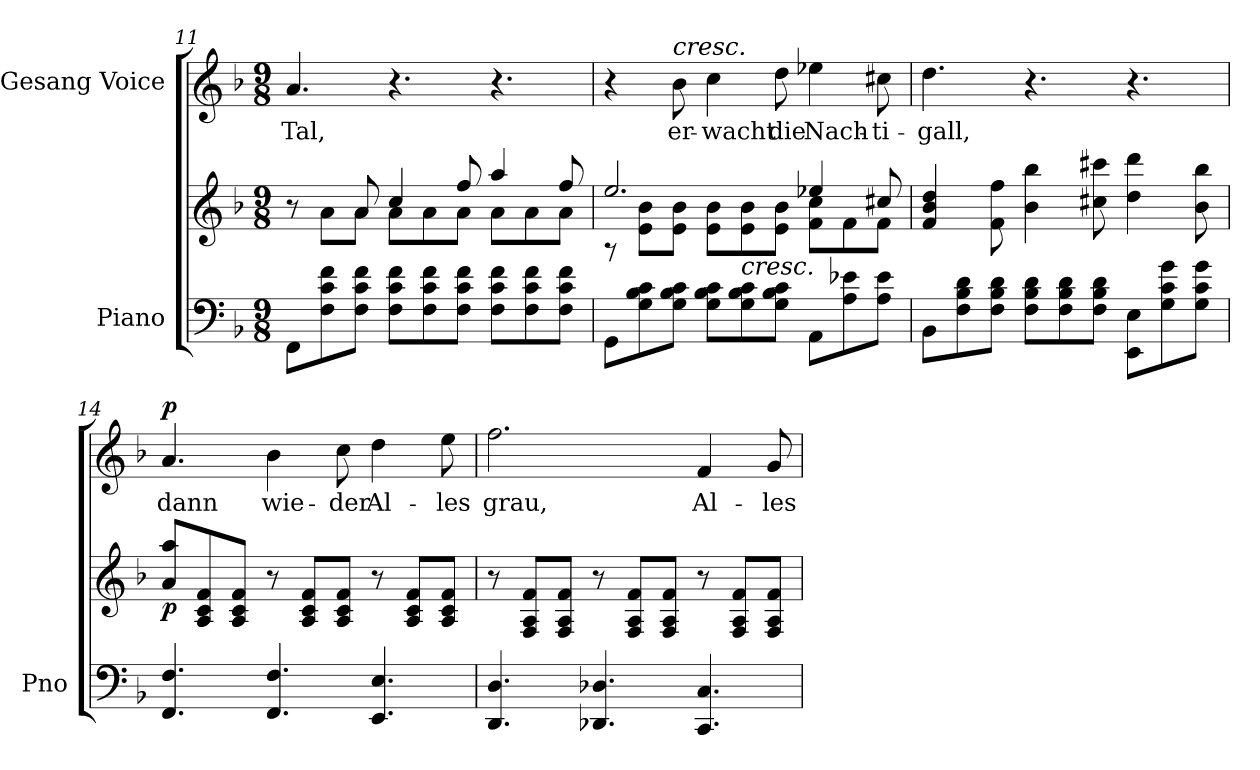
**kern	**kern	**dynam	**kern	**text	**dynam
*part2	*part2	*part2	*part1	*part1	*part1
*staff3	*staff2	*staff2/3	*staff1	*staff1	*staff1
*I"Piano	*	*	*I"Gesang Voice	*	*
*I'Pno	*	*	*	*	*
*clefF4	*clefG2	*	*clefG2	*	*
*k[b-]	*k[b-]	*	*k[b-]	*	*
*M9/8	*M9/8	*	*M9/8	*	*
=11	=11	=11	=11	=11	=11
*	*^	*	*	*	*
!	!	!	!	!	!LO:LY:b	!
8FF\L	8r	4ryy	.	4.a/	Tal,	.
8F\ 8c\ 8f\	8a\L	.	.	.	.	.
8F\ 8c\ 8f\J	8a\J	8a/	.	.	.	.
8F\ 8c\ 8f\L	8a\L	4cc/	.	4.r	.	.
8F\ 8c\ 8f\	8a\	.	.	.	.	.
8F\ 8c\ 8f\J	8a\J	8ff/	.	.	.	.
8F\ 8c\ 8f\L	8a\L	4aa/	.	4.r	.	.
8F\ 8c\ 8f\	8a\	.	.	.	.	.
8F\ 8c\ 8f\J	8a\J	8ff/	.	.	.	.
=12	=12	=12	=12	=12	=12	=12
8GG\L	8rA	2.ee/	.	4r	.	.
8G\ 8B-\ 8c\	8e\ 8b-\L	.	.	.	.	.
!	!	!	!	!LO:TX:a:i:t=cresc.	!	!
!	!	!	!	!	!LO:LY:b	!
8G\ 8B-\ 8c\J	8e\ 8b-\J	.	.	8b-\	er-	.
!	!	!	!	!	!LO:LY:b	!
8G\ 8B-\ 8c\L	8e\ 8b-\L	.	.	4cc\	-wacht	.
!	!LO:TX:b:i:t=cresc.	!	!	!	!	!
8G\ 8B-\ 8c\	8e\ 8b-\	.	.	.	.	.
!	!	!	!	!	!LO:LY:b	!
8G\ 8B-\ 8c\J	8e\ 8b-\J	.	.	8dd\	die	.
!	!	!	!	!	!LO:LY:b	!
8AA\L	8f\ 8cc\L	4ee-X/	.	4ee-X\	Nach-	.
8A\ 8e-X\	8f\	.	.	.	.	.
!	!	!	!	!	!LO:LY:b	!
8A\ 8e-\J	8f\J	8cc#X/	.	8cc#X\	-ti-	.
!!LO:LB:g=z
=13	=13	=13	=13	=13	=13	=13
!	!	!	!	!	!LO:LY:b	!
*	*v	*v	*	*	*	*
8BB-\L	4f/ 4b-/ 4dd/	.	4.dd\	gall,	.
8F\ 8B-\ 8d\	.	.	.	.	.
8F\ 8B-\ 8d\J	8f\ 8ff\	.	.	.	.
8F\ 8B-\ 8d\L	4b-\ 4bb-\	.	4.r	.	.
8F\ 8B-\ 8d\	.	.	.	.	.
8F\ 8B-\ 8d\J	8cc#X\ 8ccc#X\	.	.	.	.
8EE\ 8E\L	4dd\ 4ddd\	.	4.r	.	.
8G\ 8c\ 8g\	.	.	.	.	.
8G\ 8c\ 8g\J	8b-\ 8bb-\	.	.	.	.
=14	=14	=14	=14	=14	=14
!	!	!LO:DY:b	!	!LO:LY:b	!LO:DY:a
4.FF/ 4.F/	8a/ 8aa/L	p	4.a/	dann	p
.	8A/ 8c/ 8f/	.	.	.	.
.	8A/ 8c/ 8f/J	.	.	.	.
!	!	!	!	!LO:LY:b	!
4.FF/ 4.F/	8r	.	4b-\	wie-	.
.	8A/ 8c/ 8f/L	.	.	.	.
!	!	!	!	!LO:LY:b	!
.	8A/ 8c/ 8f/J	.	8cc\	-der	.
!	!	!	!	!LO:LY:b	!
4.EE/ 4.E/	8r	.	4dd\	Al-	.
.	8A/ 8c/ 8f/L	.	.	.	.
!	!	!	!	!LO:LY:b	!
.	8A/ 8c/ 8f/J	.	8ee\	-les	.
=15	=15	=15	=15	=15	=15
!	!	!	!	!LO:LY:b	!
4.DD/ 4.D/	8r	.	2.ff\	grau,	.
.	8F/ 8A/ 8f/L	.	.	.	.
.	8F/ 8A/ 8f/J	.	.	.	.
4.DD-X/ 4.D-X/	8r	.	.	.	.
.	8F/ 8A/ 8f/L	.	.	.	.
.	8F/ 8A/ 8f/J	.	.	.	.
!	!	!	!	!LO:LY:b	!
4.CC/ 4.C/	8r	.	4f/	Al-	.
.	8F/ 8A/ 8f/L	.	.	.	.
!	!	!	!	!LO:LY:b	!
.	8F/ 8A/ 8f/J	.	8g/	-les	.
=	=	=	=	=	=
*-	*-	*-	*-	*-	*-
